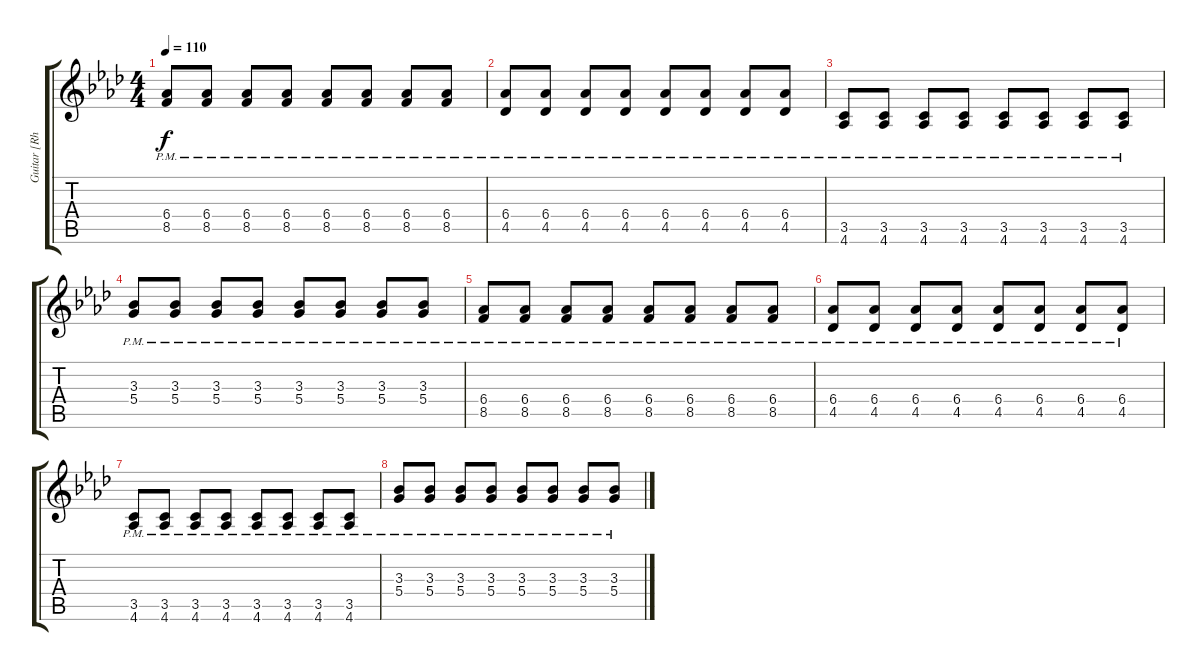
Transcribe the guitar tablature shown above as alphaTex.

\track ("Guitar [Rhythm]" "Guitar [Rh") {instrument distortionguitar}
\staff {score tabs}
\tuning (E4 B3 G3 D3 A2 E2) {hide}
\ts (4 4)
\tempo 110
\clef g2
\ks fminor
(6.4{pm} 8.5{pm}).8{dy f} (6.4{pm} 8.5{pm}).8 (6.4{pm} 8.5{pm}).8 (6.4{pm} 8.5{pm}).8 (6.4{pm} 8.5{pm}).8 (6.4{pm} 8.5{pm}).8 (6.4{pm} 8.5{pm}).8 (6.4{pm} 8.5{pm}).8 |
(6.4{pm} 4.5{pm}).8 (6.4{pm} 4.5{pm}).8 (6.4{pm} 4.5{pm}).8 (6.4{pm} 4.5{pm}).8 (6.4{pm} 4.5{pm}).8 (6.4{pm} 4.5{pm}).8 (6.4{pm} 4.5{pm}).8 (6.4{pm} 4.5{pm}).8 |
(3.5{pm} 4.6{pm}).8 (3.5{pm} 4.6{pm}).8 (3.5{pm} 4.6{pm}).8 (3.5{pm} 4.6{pm}).8 (3.5{pm} 4.6{pm}).8 (3.5{pm} 4.6{pm}).8 (3.5{pm} 4.6{pm}).8 (3.5{pm} 4.6{pm}).8 |
(3.3{pm} 5.4{pm}).8 (3.3{pm} 5.4{pm}).8 (3.3{pm} 5.4{pm}).8 (3.3{pm} 5.4{pm}).8 (3.3{pm} 5.4{pm}).8 (3.3{pm} 5.4{pm}).8 (3.3{pm} 5.4{pm}).8 (3.3{pm} 5.4{pm}).8 |
(6.4{pm} 8.5{pm}).8 (6.4{pm} 8.5{pm}).8 (6.4{pm} 8.5{pm}).8 (6.4{pm} 8.5{pm}).8 (6.4{pm} 8.5{pm}).8 (6.4{pm} 8.5{pm}).8 (6.4{pm} 8.5{pm}).8 (6.4{pm} 8.5{pm}).8 |
(6.4{pm} 4.5{pm}).8 (6.4{pm} 4.5{pm}).8 (6.4{pm} 4.5{pm}).8 (6.4{pm} 4.5{pm}).8 (6.4{pm} 4.5{pm}).8 (6.4{pm} 4.5{pm}).8 (6.4{pm} 4.5{pm}).8 (6.4{pm} 4.5{pm}).8 |
(3.5{pm} 4.6{pm}).8 (3.5{pm} 4.6{pm}).8 (3.5{pm} 4.6{pm}).8 (3.5{pm} 4.6{pm}).8 (3.5{pm} 4.6{pm}).8 (3.5{pm} 4.6{pm}).8 (3.5{pm} 4.6{pm}).8 (3.5{pm} 4.6{pm}).8 |
(3.3{pm} 5.4{pm}).8 (3.3{pm} 5.4{pm}).8 (3.3{pm} 5.4{pm}).8 (3.3{pm} 5.4{pm}).8 (3.3{pm} 5.4{pm}).8 (3.3{pm} 5.4{pm}).8 (3.3{pm} 5.4{pm}).8 (3.3{pm} 5.4{pm}).8
